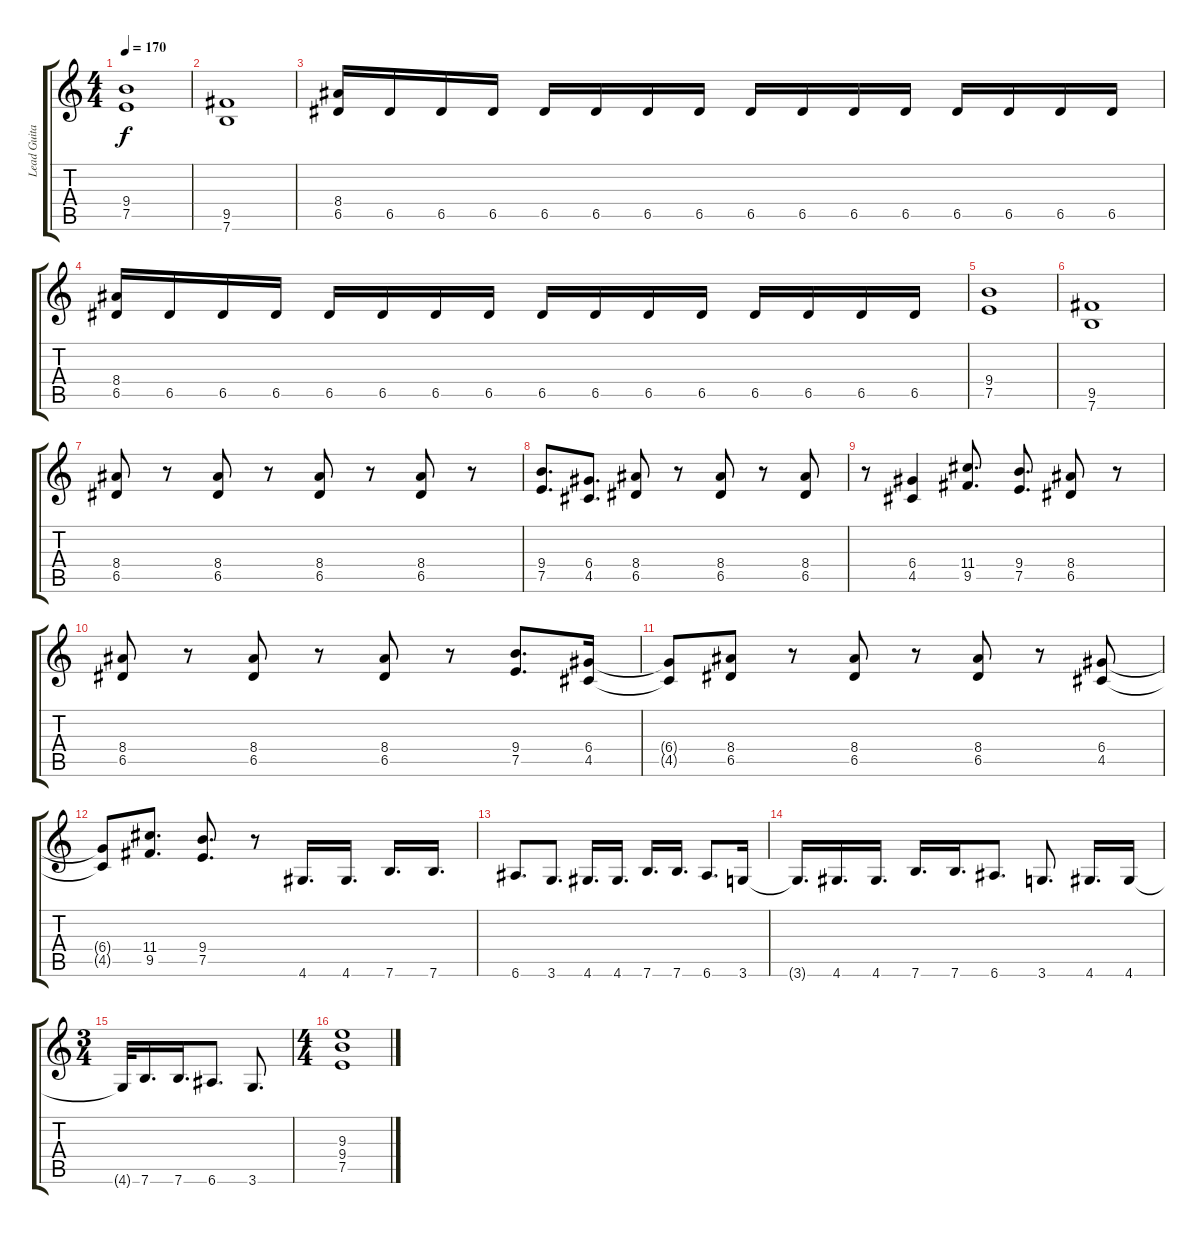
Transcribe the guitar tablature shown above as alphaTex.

\track ("Lead Guitar" "Lead Guita") {instrument overdrivenguitar}
\staff {score tabs}
\tuning (E4 B3 G3 D3 A2 E2) {hide}
\ts (4 4)
\tempo 170
\clef g2
\ks c
(9.4 7.5).1{dy f} |
(9.5 7.6).1 |
(8.4 6.5).16 6.5.16 6.5.16 6.5.16 6.5.16 6.5.16 6.5.16 6.5.16 6.5.16 6.5.16 6.5.16 6.5.16 6.5.16 6.5.16 6.5.16 6.5.16 |
(8.4 6.5).16 6.5.16 6.5.16 6.5.16 6.5.16 6.5.16 6.5.16 6.5.16 6.5.16 6.5.16 6.5.16 6.5.16 6.5.16 6.5.16 6.5.16 6.5.16 |
(9.4 7.5).1 |
(9.5 7.6).1 |
(8.4 6.5).8 r.8 (8.4 6.5).8 r.8 (8.4 6.5).8 r.8 (8.4 6.5).8 r.8 |
(9.4 7.5).8{d} (6.4 4.5).8{d} (8.4 6.5).8 r.8 (8.4 6.5).8 r.8 (8.4 6.5).8 |
r.8 (6.4 4.5).4 (11.4 9.5).8{d} (9.4 7.5).8{d} (8.4 6.5).8 r.8 |
(8.4 6.5).8 r.8 (8.4 6.5).8 r.8 (8.4 6.5).8 r.8 (9.4 7.5).8{d} (6.4 4.5).16 |
(6.4{t} 4.5{t}).8 (8.4 6.5).8 r.8 (8.4 6.5).8 r.8 (8.4 6.5).8 r.8 (6.4 4.5).8 |
(6.4{t} 4.5{t}).8 (11.4 9.5).8{d} (9.4 7.5).8{d} r.8 4.6.16{d} 4.6.16{d} 7.6.16{d} 7.6.16{d} |
6.6.8{d} 3.6.8{d} 4.6.16{d} 4.6.16{d} 7.6.16{d} 7.6.16{d} 6.6.8{d} 3.6.16 |
3.6{t}.16{d} 4.6.16{d} 4.6.16{d} 7.6.16{d} 7.6.16{d} 6.6.8{d} 3.6.8{d} 4.6.16{d} 4.6.16 |
\ts (3 4)
4.6{t}.32 7.6.16{d} 7.6.16{d} 6.6.8{d} 3.6.8{d} |
\ts (4 4)
(9.3 9.4 7.5).1
